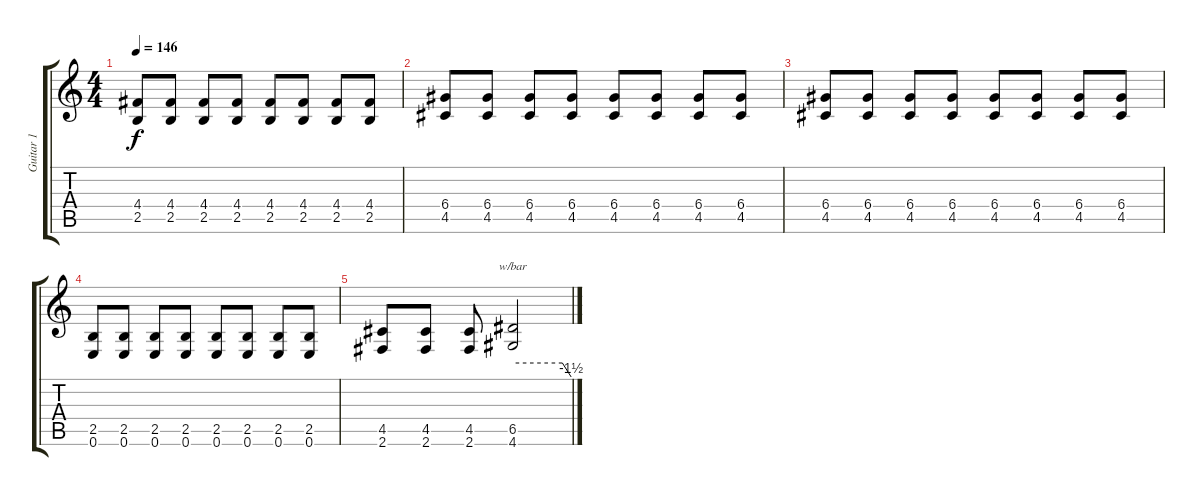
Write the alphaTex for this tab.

\track ("Guitar 1" "Guitar 1") {instrument distortionguitar}
\staff {score tabs}
\tuning (E4 B3 G3 D3 A2 E2) {hide}
\ts (4 4)
\tempo 146
\clef g2
\ks c
(4.4 2.5).8{dy f} (4.4 2.5).8 (4.4 2.5).8 (4.4 2.5).8 (4.4 2.5).8 (4.4 2.5).8 (4.4 2.5).8 (4.4 2.5).8 |
(6.4 4.5).8 (6.4 4.5).8 (6.4 4.5).8 (6.4 4.5).8 (6.4 4.5).8 (6.4 4.5).8 (6.4 4.5).8 (6.4 4.5).8 |
(6.4 4.5).8 (6.4 4.5).8 (6.4 4.5).8 (6.4 4.5).8 (6.4 4.5).8 (6.4 4.5).8 (6.4 4.5).8 (6.4 4.5).8 |
(2.5 0.6).8 (2.5 0.6).8 (2.5 0.6).8 (2.5 0.6).8 (2.5 0.6).8 (2.5 0.6).8 (2.5 0.6).8 (2.5 0.6).8 |
(4.5 2.6).8 (4.5 2.6).8 (4.5 2.6).8 (6.5 4.6).2{tbe (custom default 0 0 51 0 60 -6)}
